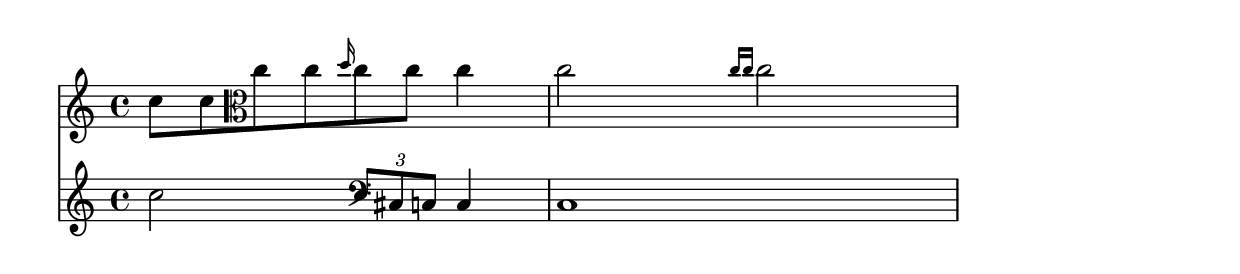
%% Do not edit this file; it is auto-generated from LSR http://lsr.dsi.unimi.it
%% This file is in the public domain.
\version "2.11.38"

\header {
  lsrtags = "tweaks-and-overrides, spacing"
 texidoc = "
If @code{strict-note-spacing} is set spacing of notes is not influenced
by bars or clefs part way along the system. Rather, they are put just
before the note that occurs at the same time. This may cause
collisions. 
" }
% begin verbatim
\paper {
  ragged-right = ##t
  indent = 0
}
\layout {
  \context {
    \Score
  }
}

\relative c'' <<
  \override Score.SpacingSpanner #'strict-note-spacing = ##t 
  \set Score.proportionalNotationDuration = #(ly:make-moment 1 16)
  \new Staff {
    c8[ c \clef alto c c \grace { d16 }  c8 c]  c4 c2
    \grace { c16[ c16] }
    c2 }
  \new Staff {
    c2  \times 2/3 { c8 \clef bass cis,, c } 
    c4
    c1
  }
>>
